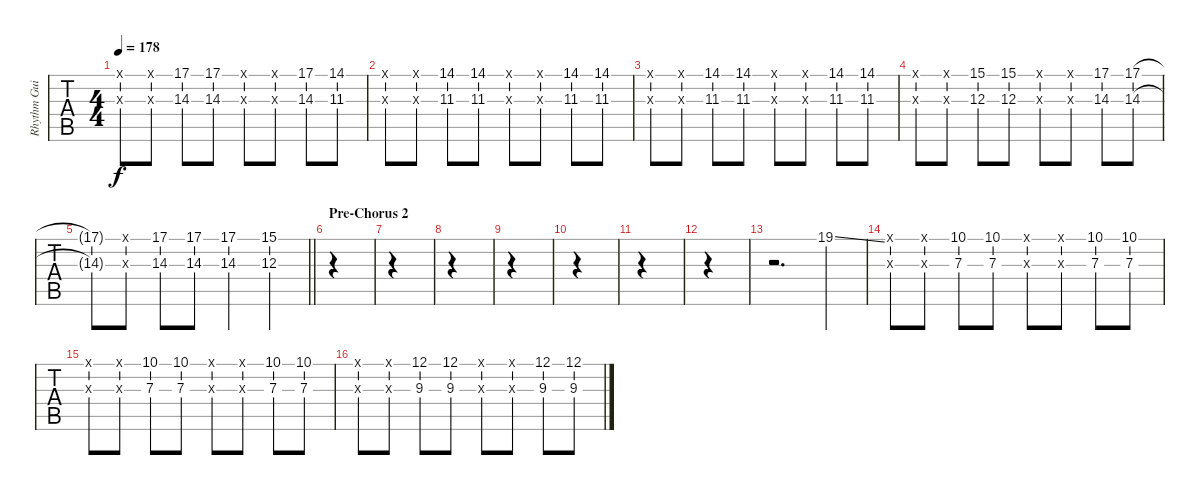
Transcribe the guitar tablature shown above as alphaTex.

\track ("Rhythm Guitar" "Rhythm Gui") {instrument distortionguitar}
\staff {tabs}
\tuning (E4 B3 G3 D3 A2 E2) {hide}
\ts (4 4)
\tempo 178
\clef g2
\ks d
(17.1{x} 14.3{x}).8{dy f} (17.1{x} 14.3{x}).8 (17.1 14.3).8 (17.1 14.3).8 (17.1{x} 14.3{x}).8 (17.1{x} 14.3{x}).8 (17.1 14.3).8 (14.1 11.3).8 |
(14.1{x} 11.3{x}).8 (14.1{x} 11.3{x}).8 (14.1 11.3).8 (14.1 11.3).8 (14.1{x} 11.3{x}).8 (14.1{x} 11.3{x}).8 (14.1 11.3).8 (14.1 11.3).8 |
(14.1{x} 11.3{x}).8 (14.1{x} 11.3{x}).8 (14.1 11.3).8 (14.1 11.3).8 (14.1{x} 11.3{x}).8 (14.1{x} 11.3{x}).8 (14.1 11.3).8 (14.1 11.3).8 |
(15.1{x} 12.3{x}).8 (15.1{x} 12.3{x}).8 (15.1 12.3).8 (15.1 12.3).8 (17.1{x} 14.3{x}).8 (17.1{x} 14.3{x}).8 (17.1 14.3).8 (17.1 14.3).8 |
\barLineRight lightlight
(17.1{t} 14.3{t}).8 (17.1{x} 14.3{x}).8 (17.1 14.3).8 (17.1 14.3).8 (17.1 14.3).4 (15.1 12.3).4 |
\section ("" "Pre-Chorus 2")
|
|
|
|
|
|
|
r.2{d} 19.1{ss}.4 |
(10.1{x} 7.3{x}).8 (10.1{x} 7.3{x}).8 (10.1 7.3).8 (10.1 7.3).8 (10.1{x} 7.3{x}).8 (10.1{x} 7.3{x}).8 (10.1 7.3).8 (10.1 7.3).8 |
(10.1{x} 7.3{x}).8 (10.1{x} 7.3{x}).8 (10.1 7.3).8 (10.1 7.3).8 (10.1{x} 7.3{x}).8 (10.1{x} 7.3{x}).8 (10.1 7.3).8 (10.1 7.3).8 |
(12.1{x} 10.3{x}).8 (12.1{x} 10.3{x}).8 (12.1 9.3).8 (12.1 9.3).8 (12.1{x} 10.3{x}).8 (12.1{x} 10.3{x}).8 (12.1 9.3).8 (12.1 9.3).8
